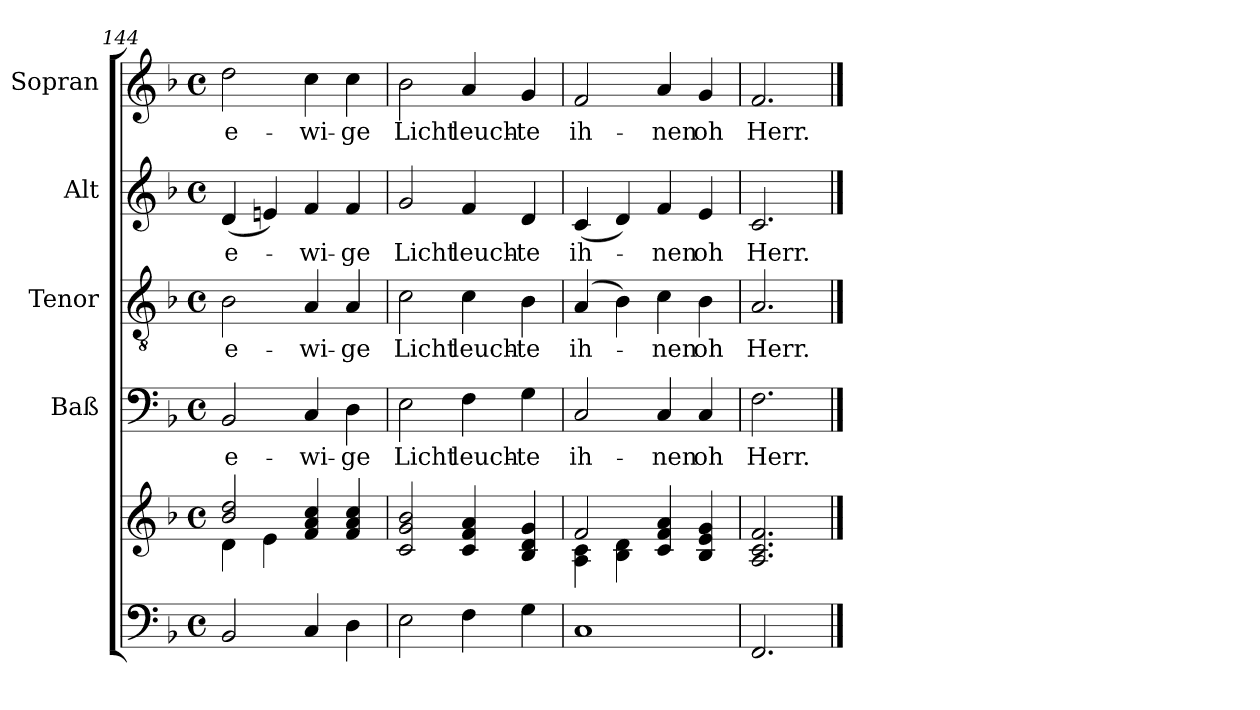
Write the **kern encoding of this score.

**kern	**kern	**kern	**text	**kern	**text	**kern	**text	**kern	**text
*part5	*part5	*part4	*part4	*part3	*part3	*part2	*part2	*part1	*part1
*staff6	*staff5	*staff4	*staff4	*staff3	*staff3	*staff2	*staff2	*staff1	*staff1
*	*	*I"Baß	*	*I"Tenor	*	*I"Alt	*	*I"Sopran	*
*	*	*I'Baß	*	*I'Ten	*	*I'Alt	*	*I'Sop	*
*clefF4	*clefG2	*clefF4	*	*clefGv2	*	*clefG2	*	*clefG2	*
*k[b-]	*k[b-]	*k[b-]	*	*k[b-]	*	*k[b-]	*	*k[b-]	*
*F:	*F:	*F:	*	*F:	*	*F:	*	*F:	*
*M4/4	*M4/4	*M4/4	*	*M4/4	*	*M4/4	*	*M4/4	*
*met(c)	*met(c)	*met(c)	*	*met(c)	*	*met(c)	*	*met(c)	*
=144	=144	=144	=144	=144	=144	=144	=144	=144	=144
*	*^	*	*	*	*	*	*	*	*
!	!	!	!	!LO:LY:b	!	!LO:LY:b	!	!LO:LY:b	!	!LO:LY:b
2BB-/	2b-/ 2dd/	4d\	2BB-/	e-	2B-\	e-	(<4d/	e-	2dd\	e-
.	.	4e\	.	.	.	.	4en/)	.	.	.
!	!	!	!	!LO:LY:b	!	!LO:LY:b	!	!LO:LY:b	!	!LO:LY:b
4C/	4f/ 4a/ 4cc/	2ryy	4C/	-wi-	4A/	-wi-	4f/	-wi-	4cc\	-wi-
!	!	!	!	!LO:LY:b	!	!LO:LY:b	!	!LO:LY:b	!	!LO:LY:b
4D\	4f/ 4a/ 4cc/	.	4D\	-ge	4A/	-ge	4f/	-ge	4cc\	-ge
*	*v	*v	*	*	*	*	*	*	*	*
=145	=145	=145	=145	=145	=145	=145	=145	=145	=145
!	!	!	!LO:LY:b	!	!LO:LY:b	!	!LO:LY:b	!	!LO:LY:b
2E\	2c/ 2g/ 2b-/	2E\	Licht	2c\	Licht	2g/	Licht	2b-\	Licht
!	!	!	!LO:LY:b	!	!LO:LY:b	!	!LO:LY:b	!	!LO:LY:b
4F\	4c/ 4f/ 4a/	4F\	leuch-	4c\	leuch-	4f/	leuch-	4a/	leuch-
!	!	!	!LO:LY:b	!	!LO:LY:b	!	!LO:LY:b	!	!LO:LY:b
4G\	4B-/ 4d/ 4g/	4G\	-te	4B-\	-te	4d/	-te	4g/	-te
=146	=146	=146	=146	=146	=146	=146	=146	=146	=146
*	*^	*	*	*	*	*	*	*	*
!	!	!	!	!LO:LY:b	!	!LO:LY:b	!	!LO:LY:b	!	!LO:LY:b
1C	2f/	4A\ 4c\	2C/	ih-	(4A/	ih-	(<4c/	ih-	2f/	ih-
.	.	4B-\ 4d\	.	.	4B-\)	.	4d/)	.	.	.
!	!	!	!	!LO:LY:b	!	!LO:LY:b	!	!LO:LY:b	!	!LO:LY:b
.	4c/ 4f/ 4a/	2ryy	4C/	-nen	4c\	-nen	4f/	-nen	4a/	-nen
!	!	!	!	!LO:LY:b	!	!LO:LY:b	!	!LO:LY:b	!	!LO:LY:b
.	4B-/ 4e/ 4g/	.	4C/	oh	4B-\	oh	4e/	oh	4g/	oh
*	*v	*v	*	*	*	*	*	*	*	*
=147	=147	=147	=147	=147	=147	=147	=147	=147	=147
!	!	!	!LO:LY:b	!	!LO:LY:b	!	!LO:LY:b	!	!LO:LY:b
2.FF/	2.A/ 2.c/ 2.f/	2.F\	Herr.	2.A/	Herr.	2.c/	Herr.	2.f/	Herr.
==	==	==	==	==	==	==	==	==	==
*-	*-	*-	*-	*-	*-	*-	*-	*-	*-
